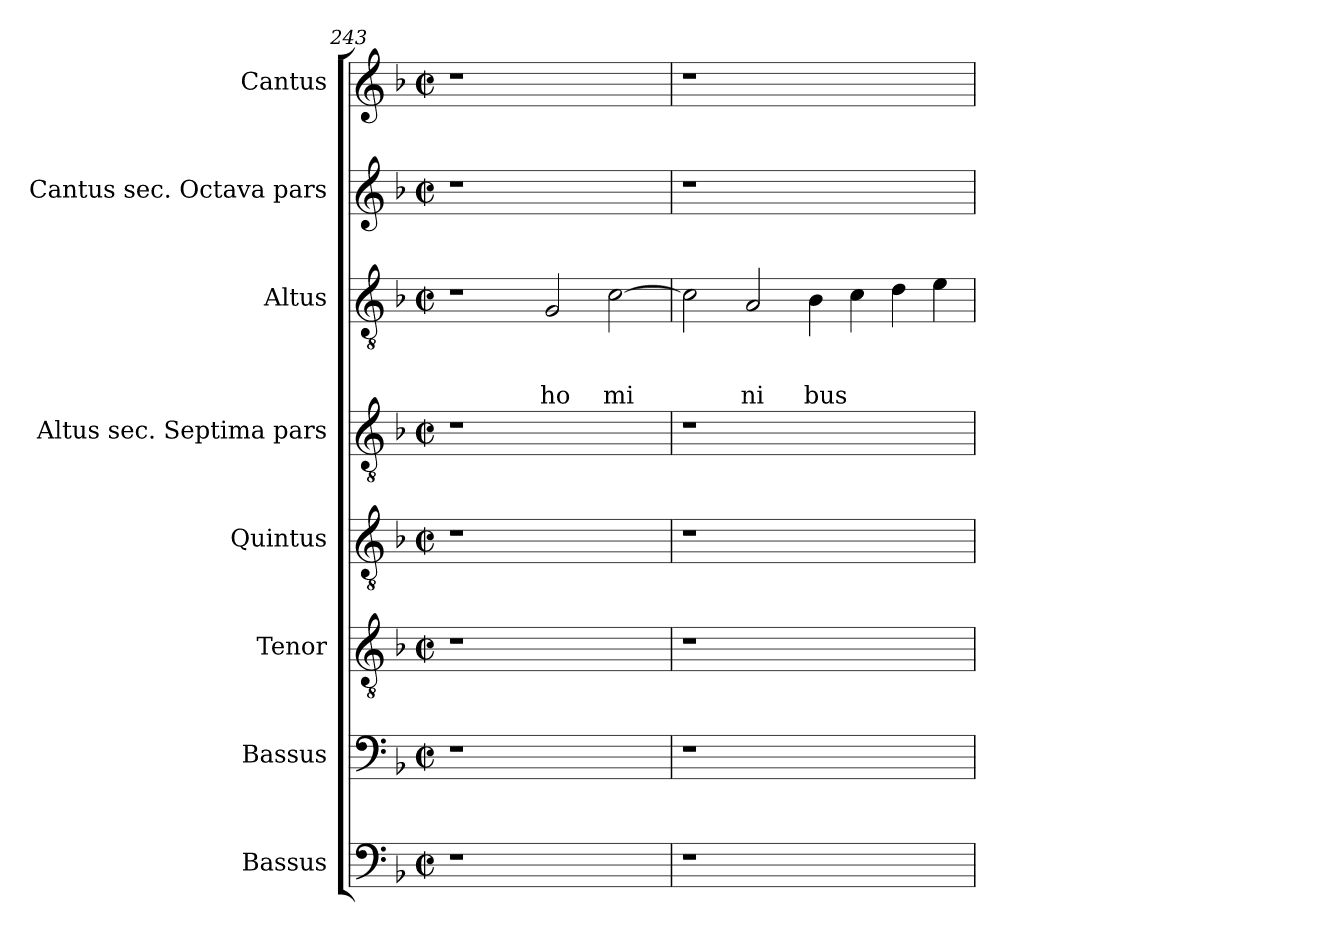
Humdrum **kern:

**kern	**kern	**kern	**kern	**kern	**kern	**text	**text	**text	**kern	**kern
*part8	*part7	*part6	*part5	*part4	*part3	*part3	*part3	*part3	*part2	*part1
*staff8	*staff7	*staff6	*staff5	*staff4	*staff3	*staff3	*staff3	*staff3	*staff2	*staff1
*I"Bassus	*I"Bassus	*I"Tenor	*I"Quintus	*I"Altus sec. Septima pars	*I"Altus	*	*	*	*I"Cantus sec. Octava pars	*I"Cantus
*	*I'Bassus	*I'Tenor	*I'Quintus	*	*I'Altus	*	*	*	*	*I'Cantus
*clefF4	*clefF4	*clefGv2	*clefGv2	*clefGv2	*clefGv2	*	*	*	*clefG2	*clefG2
*k[b-]	*k[b-]	*k[b-]	*k[b-]	*k[b-]	*k[b-]	*	*	*	*k[b-]	*k[b-]
*F:	*F:	*F:	*F:	*F:	*F:	*	*	*	*F:	*F:
*M2/2	*M2/2	*M2/2	*M2/2	*M2/2	*M2/2	*	*	*	*M2/2	*M2/2
*met(c|)	*met(c|)	*met(c|)	*met(c|)	*met(c|)	*met(c|)	*	*	*	*met(c|)	*met(c|)
=243	=243	=243	=243	=243	=243	=243	=243	=243	=243	=243
1r	1r	1r	1r	1r	1r	.	.	.	1r	1r
!	!	!	!	!	!	!	!	!LO:LY:b	!	!
1ryy	1ryy	1ryy	1ryy	1ryy	2G/	.	.	ho	1ryy	1ryy
!	!	!	!	!	!	!	!	!LO:LY:b	!	!
.	.	.	.	.	[>2c\	.	.	mi	.	.
=244	=244	=244	=244	=244	=244	=244	=244	=244	=244	=244
1r	1r	1r	1r	1r	2c\]	.	.	.	1r	1r
!	!	!	!	!	!	!	!	!LO:LY:b	!	!
.	.	.	.	.	2A/	.	.	ni	.	.
!	!	!	!	!	!	!	!	!LO:LY:b	!	!
1ryy	1ryy	1ryy	1ryy	1ryy	4B-\	.	.	bus	1ryy	1ryy
.	.	.	.	.	4c\	.	.	.	.	.
.	.	.	.	.	4d\	.	.	.	.	.
.	.	.	.	.	4e\	.	.	.	.	.
=	=	=	=	=	=	=	=	=	=	=
*-	*-	*-	*-	*-	*-	*-	*-	*-	*-	*-
